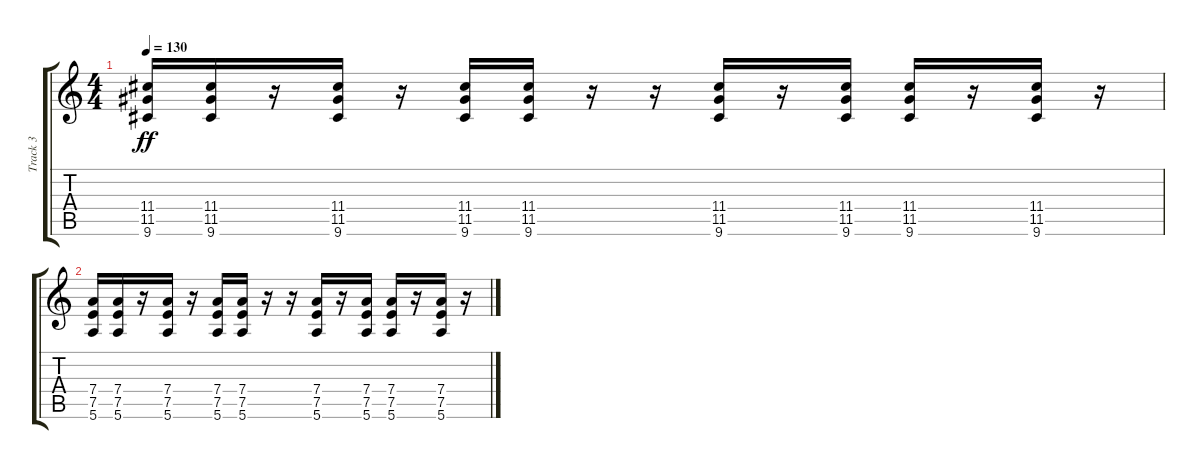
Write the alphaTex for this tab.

\track ("Track 3" "Track 3") {instrument distortionguitar bank 255}
\staff {score tabs}
\tuning (E4 B3 G3 D3 A2 E2) {hide}
\ts (4 4)
\tempo 130
\clef g2
\ks c
(11.4 11.5 9.6).16{dy ff} (11.4 11.5 9.6).16 r.16 (11.4 11.5 9.6).16 r.16 (11.4 11.5 9.6).16 (11.4 11.5 9.6).16 r.16 r.16 (11.4 11.5 9.6).16 r.16 (11.4 11.5 9.6).16 (11.4 11.5 9.6).16 r.16 (11.4 11.5 9.6).16 r.16 |
(7.4 7.5 5.6).16 (7.4 7.5 5.6).16 r.16 (7.4 7.5 5.6).16 r.16 (7.4 7.5 5.6).16 (7.4 7.5 5.6).16 r.16 r.16 (7.4 7.5 5.6).16 r.16 (7.4 7.5 5.6).16 (7.4 7.5 5.6).16 r.16 (7.4 7.5 5.6).16 r.16
